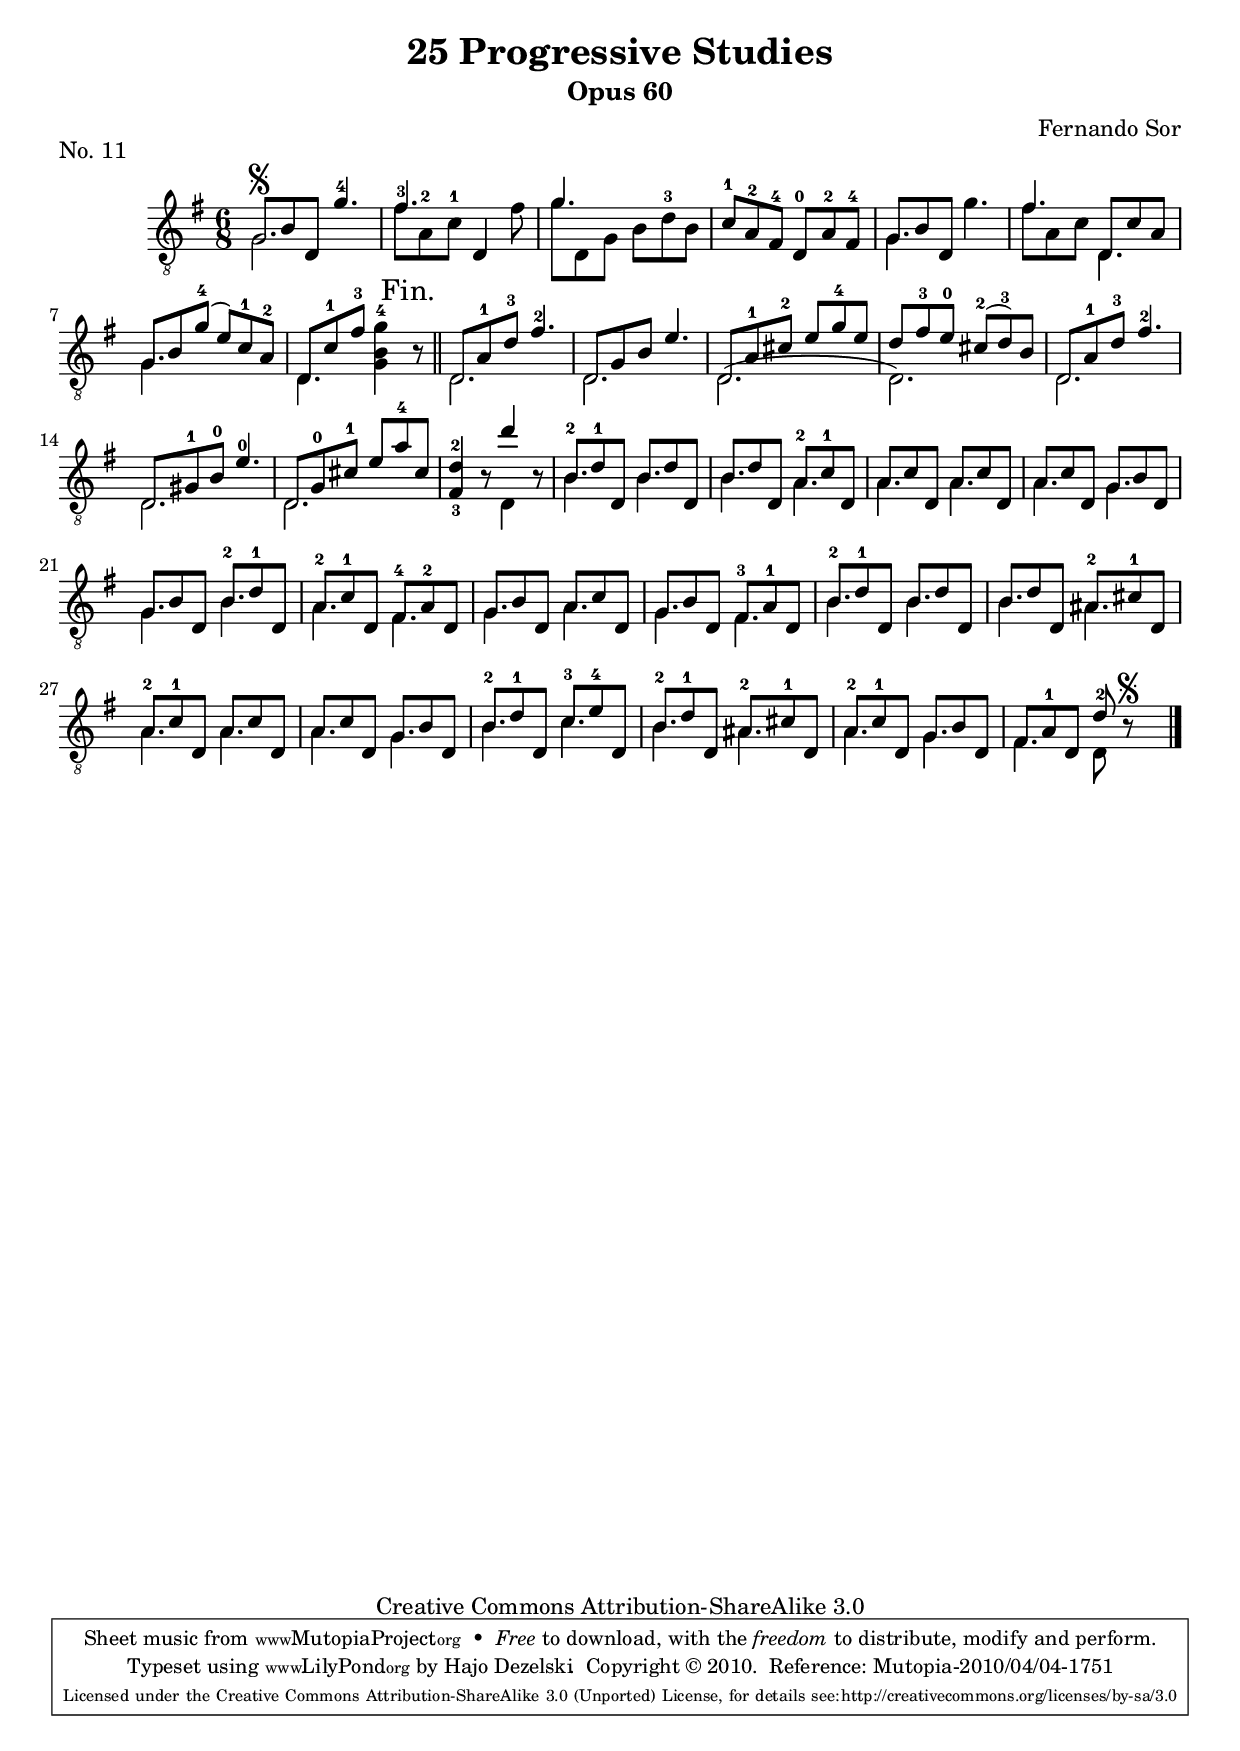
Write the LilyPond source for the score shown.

\version "2.13.10"

%#(set-default-paper-size "a4")


\header {
        title = "25 Progressive Studies"
        subtitle = "Opus 60"
        piece = "No. 11"
        composer = "Fernando Sor"
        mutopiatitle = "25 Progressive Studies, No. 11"
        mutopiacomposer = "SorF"
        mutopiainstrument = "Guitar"
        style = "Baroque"
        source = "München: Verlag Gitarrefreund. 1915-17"
        comment = "From the Boije collection"
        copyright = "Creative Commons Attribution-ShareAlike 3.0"
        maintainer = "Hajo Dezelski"
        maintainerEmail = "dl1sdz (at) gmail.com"

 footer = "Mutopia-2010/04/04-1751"
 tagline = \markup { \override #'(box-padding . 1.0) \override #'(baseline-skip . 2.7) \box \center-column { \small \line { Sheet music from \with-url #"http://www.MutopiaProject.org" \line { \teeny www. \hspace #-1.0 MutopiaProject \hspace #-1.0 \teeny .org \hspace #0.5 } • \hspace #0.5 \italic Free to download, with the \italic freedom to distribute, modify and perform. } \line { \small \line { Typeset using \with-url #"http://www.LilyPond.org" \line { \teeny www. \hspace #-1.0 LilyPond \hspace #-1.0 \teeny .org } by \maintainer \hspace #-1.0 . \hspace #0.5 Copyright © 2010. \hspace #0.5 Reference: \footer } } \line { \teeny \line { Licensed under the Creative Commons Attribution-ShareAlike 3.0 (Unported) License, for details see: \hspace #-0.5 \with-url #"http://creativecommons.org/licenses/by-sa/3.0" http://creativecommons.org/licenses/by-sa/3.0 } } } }
}

% The score definition

melody =  \relative g {
  \stemUp
  \tieUp
  \slurUp
  \override Staff.NoteCollision
    #'merge-differently-headed = ##t
  \override Staff.NoteCollision
    #'merge-differently-dotted = ##t
  %  	
		g8 \segno [ b d, ] g'4.-4 | % 1
        fis4. d,4 s8 | % 2
		g'4. s4.	 | % 3
		c,8-1 [ a-2 fis-4 ] d-0 [ a'-2 fis-4 ]   | % 4
		g8 [ b d, ] s4. | % 5
		fis'4.  d,8 [ c' a ] | % 6
		g8 [ b g'-4 ] ( e )[ c-1 a-2 ]   | % 7
		d,8 [ c'-1 fis-3 ] s4. | % 8
		d,8 [ a'-1 d-3 ] fis4.-2 | % 9
		d,8 [ g b ] e4. | % 10
		d,8 [ a'-1 cis-2 ] e [ g-4 e ] | % 11
		d8 [ fis-3 e-0 ] cis-2 [ (d-3) b ] | % 12
		d,8 [ a'-1 d-3 ] fis4.-2 | % 13
		d,8 [ gis-1 b-0 ] e4.-0 | % 14
		d,8 [ g-0 cis-1 ] e [ a-4 cis, ] | % 15
		<fis,-3 d'-2>4 r8 d''4 r8 | % 16
		b,8-2 [ d-1 d, ] b' [ d d, ] | % 17
		b'8 [ d d, ] a'-2 [ c-1 d, ] | % 18
		a'8 [ c d, ] a' [ c d, ] | % 19
		a'8 [ c d, ] g [ b d, ] | % 20
		g8 [ b d, ] b'-2 [ d-1 d, ] | % 21
		a'8-2 [ c-1 d, ] fis-4 [ a-2 d, ] | % 22
		g8 [ b d, ] a' [ c d, ] | % 23
		g8 [ b d, ] fis-3 [ a-1 d, ] | % 24
		b'8-2 [ d-1 d, ] b' [ d d, ] | % 25
		b'8 [ d d, ] ais'-2 [ cis-1 d, ] | % 26
		a'8-2 [ c-1 d, ] a' [ c d, ] | % 27
		a'8 [ c d, ] g [ b d, ] | % 28
		b'8-2 [ d-1 d, ] c'-3 [ e-4 d, ] | % 29
		b'8-2 [ d-1 d, ] ais'-2 [ cis-1 d, ] | % 30
		a'8-2 [ c-1 d, ] g [ b d, ] | % 31
		fis8 [ a-1 d, ~ ] d'8-2 r8 \segno s8 \bar "|." % 32
		
}
	


bass =  \relative g {
  \stemDown
		g2. | % 1
		fis'8-3 [ a,-2 c-1 ] s4 fis8  | % 2
	    g8 [ d, g ] b [ d-3 b ] | % 3
		s2.| % 4
		g4. g'4. | % 5
		fis8 [ a, c ] d,4. | % 6
		g4. s4.   | % 7
		d4. <g b g'-4>4 \mark "Fin." r8 \bar "||" % 8
		d2. | % 9
		d2. | % 10
		d2. ( | % 11
		d2.) | % 12
		d2. | % 13
		d2. | % 14
		d2. | % 15
		s4. d4 s8 | % 16
		b'4. b4. | % 17
		b4. a4. | % 18
		a4. a4. | % 19
		a4. g4. | % 20
		g4. b4. | % 21
		a4. fis4. | % 22
		g4. a4. | % 23
		g4. fis4. | % 24
		b4. b4. | % 25	
		b4. ais4. | % 26
		a4. a4. | % 27
		a4. g4. | % 28
		b4. c4. | % 29
		b4. ais4. | % 30
		a4. g4. | % 31
		fis4. d8 s4 | % 32
	    
    }

 
% The score definition
\score {
	\context Staff << 
        \time 6/8 
        \clef "treble_8" 
        \key g \major  
        \set Staff.midiInstrument ="acoustic guitar (nylon)"
        \context Voice = "melodie" { \melody }
        \context Voice = "basso"   { \bass  }
    >>
	\layout { }
 	 \midi { 
    \context {
      \Score
      tempoWholesPerMinute = #(ly:make-moment 80 4)
      }
     }
}
